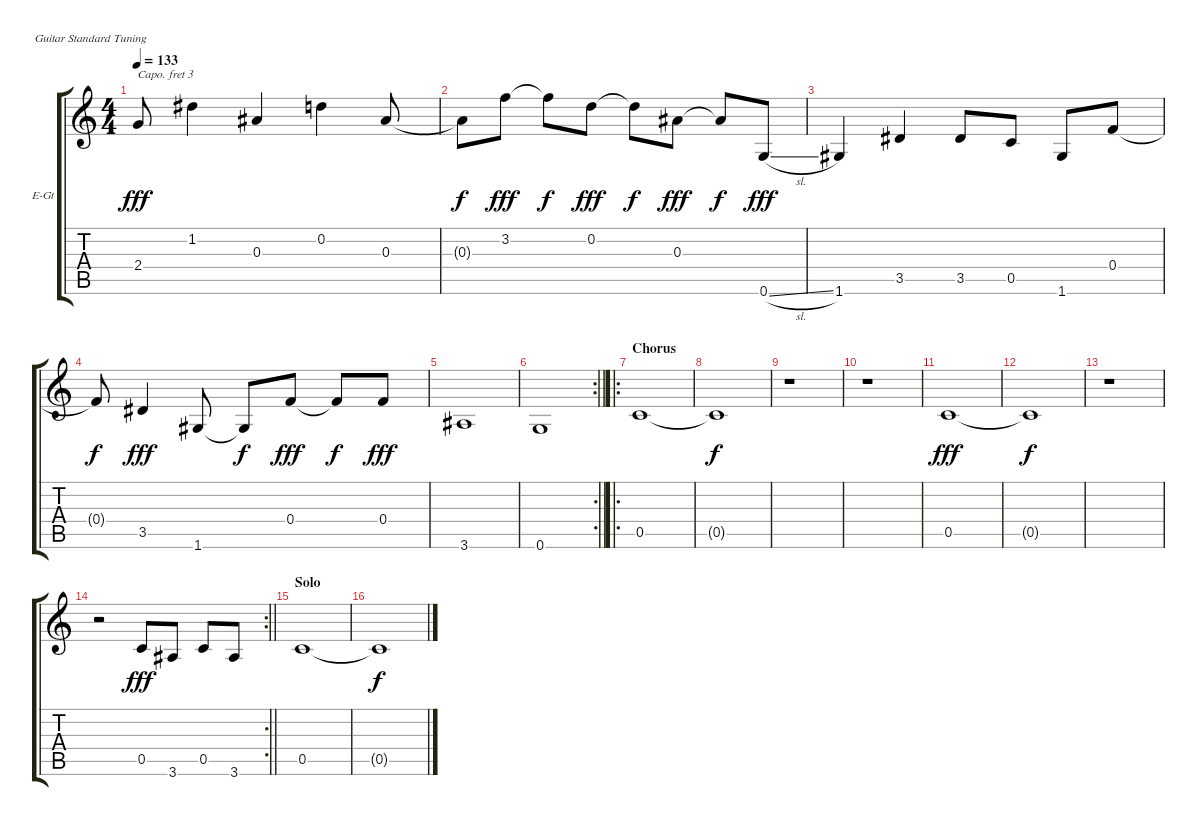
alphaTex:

\bracketExtendMode groupsimilarinstruments
\firstSystemTrackNameOrientation horizontal
\otherSystemsTrackNameOrientation horizontal
\track ("Johnny Marr" "E-Gt") {instrument distortionguitar}
\staff {score tabs}
\capo 3
\tuning (E4 B3 G3 D3 A2 E2)
\ts (4 4)
\tempo 133
\clef g2
\ks c
2.4.8{dy fff} 1.2.4 0.3.4 0.2.4 0.3.8 |
0.3{t}.8{dy f} 3.2.8{dy fff} 3.2{t}.8{dy f} 0.2.8{dy fff} 0.2{t}.8{dy f} 0.3.8{dy fff} 0.3{t}.8{dy f} 0.6{sl}.8{dy fff} |
1.6.4 3.5.4 3.5.8 0.5.8 1.6.8 0.4.8 |
0.4{t}.8{dy f} 3.5.4{dy fff} 1.6.8 1.6{t}.8{dy f} 0.4.8{dy fff} 0.4{t}.8{dy f} 0.4.8{dy fff} |
3.6.1 |
\rc 2
\barLineRight lightlight
0.6.1 |
\ro
\section ("" "Chorus")
0.5.1 |
0.5{t}.1{dy f} |
r.1 |
r.1 |
0.5.1{dy fff} |
0.5{t}.1{dy f} |
r.1 |
\rc 2
\barLineRight lightlight
r.2 0.5.8{dy fff} 3.6.8 0.5.8 3.6.8 |
\section ("" "Solo")
0.5.1 |
0.5{t}.1{dy f}
